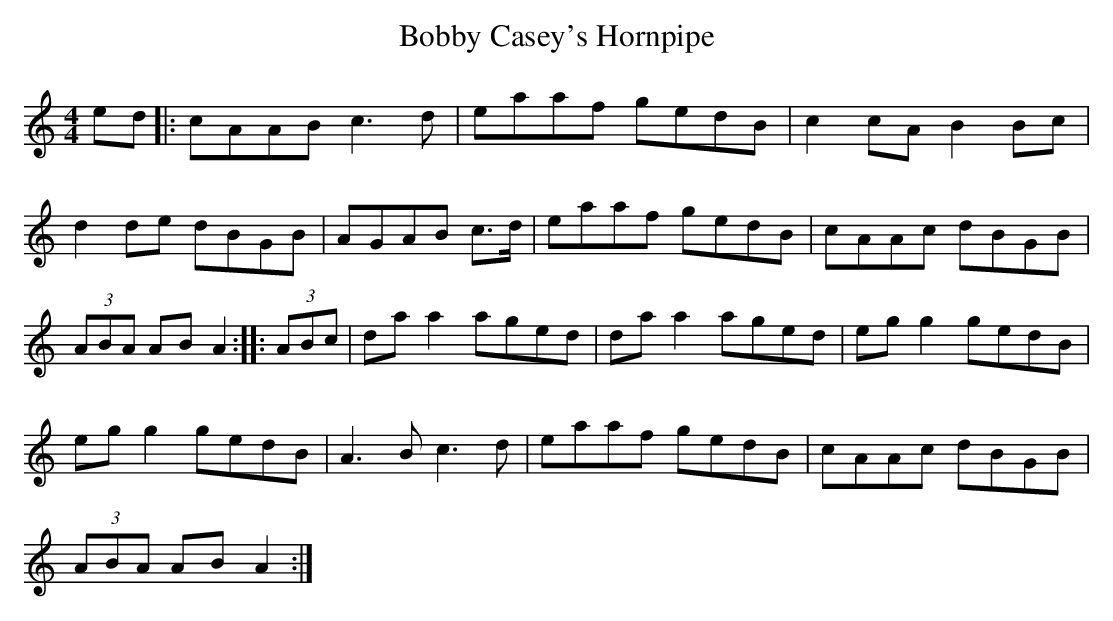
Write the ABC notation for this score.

X:1
T:Bobby Casey's Hornpipe
M:4/4
L:1/8
K:Am
ed|:cAAB c3d|eaaf gedB|c2cA B2Bc|
d2de dBGB|AGAB c>d|eaaf gedB|cAAc dBGB|
(3ABA AB A2:: (3ABc|daa2 aged|daa2 aged|egg2 gedB|
egg2 gedB|A3B c3d|eaaf gedB|cAAc dBGB|
(3ABA AB A2:|
